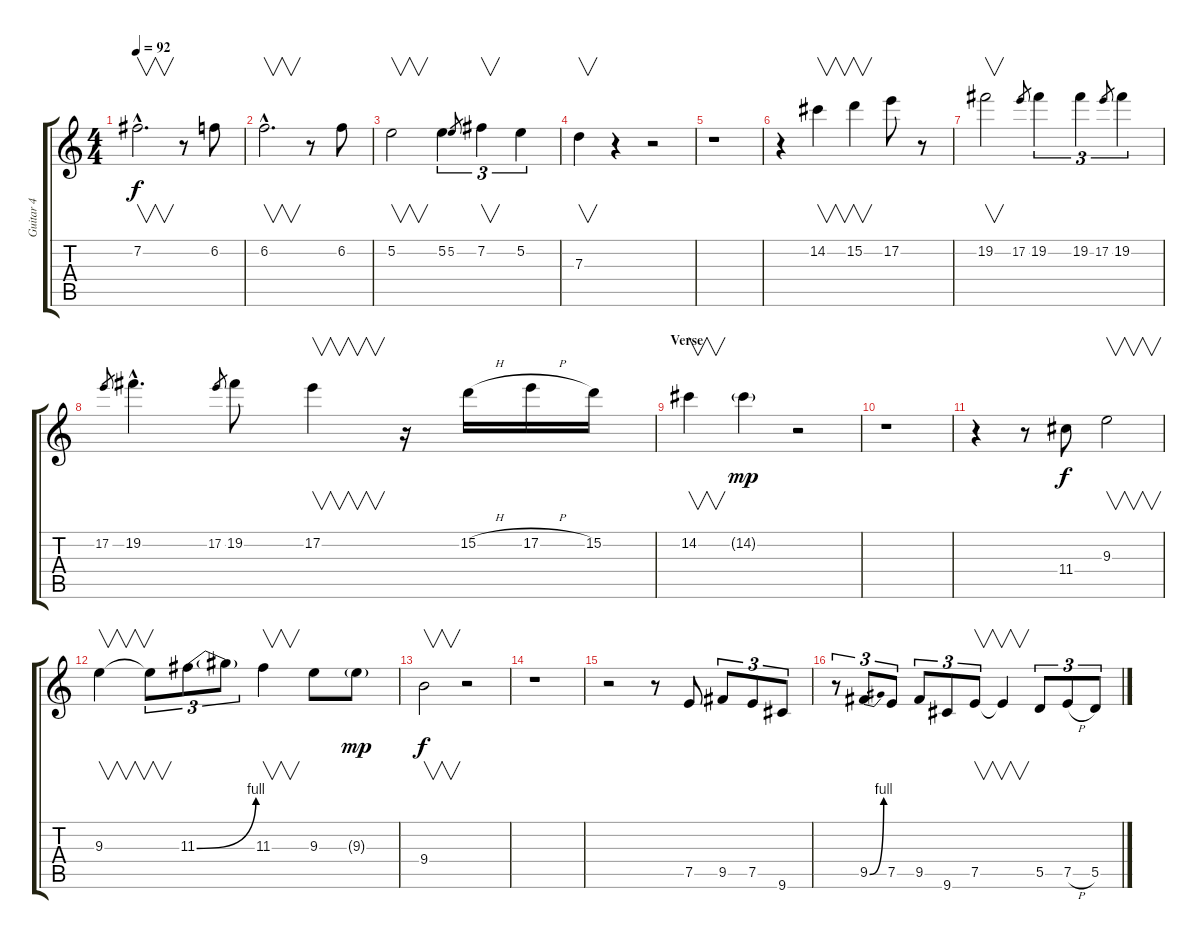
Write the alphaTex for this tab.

\track ("Guitar 4" "Guitar 4") {instrument electricguitarclean}
\staff {score tabs}
\tuning (E4 B3 G3 D3 A2 E2) {hide}
\ts (4 4)
\tempo 92
\clef g2
\ks c
7.2{hac}.2{v d dy f} r.8 6.2.8 |
6.2{hac}.2{v d} r.8 6.2.8 |
5.2.2{v} 5.2.4{tu (3 2)} 5.2.8{gr} 7.2.4{v tu (3 2)} 5.2.4{tu (3 2)} |
7.3.4{v} r.4 r.2 |
r.1 |
r.4 14.2.4{v} 15.2.4{v} 17.2.8 r.8 |
19.2.2{v} 17.2.8{gr} 19.2.4{tu (3 2)} 19.2.4{tu (3 2)} 17.2.8{gr} 19.2.4{tu (3 2)} |
17.2.8{gr} 19.2{hac}.4{d} 17.2.8{gr} 19.2.8 17.2.4{v} r.16 15.2{h}.16 17.2{h}.16 15.2.16 |
\section ("" "Verse")
14.2.4{v} 14.2{g}.4{dy mp} r.2 |
r.1 |
r.4 r.8 11.4.8{dy f} 9.3.2{v} |
9.3.4{v} 9.3{t}.8{v tu (3 2)} 11.3{be (bend 0 0 60 4)}.8{tu (3 2)} 11.3{t}.8{tu (3 2)} 11.3.4{v} 9.3.8 9.3{g}.8{dy mp} |
9.4.2{v dy f} r.2 |
r.1 |
r.2 r.8 7.5.8 9.5.8{tu (3 2)} 7.5.8{tu (3 2)} 9.6.8{tu (3 2)} |
r.8{tu (3 2)} 9.5{be (bend 0 0 60 4)}.8{tu (3 2)} 7.5.8{tu (3 2)} 9.5.8{tu (3 2)} 9.6.8{tu (3 2)} 7.5.8{v tu (3 2)} 7.5{t}.4{v} 5.5.8{tu (3 2)} 7.5{h}.8{tu (3 2)} 5.5.8{tu (3 2)}
